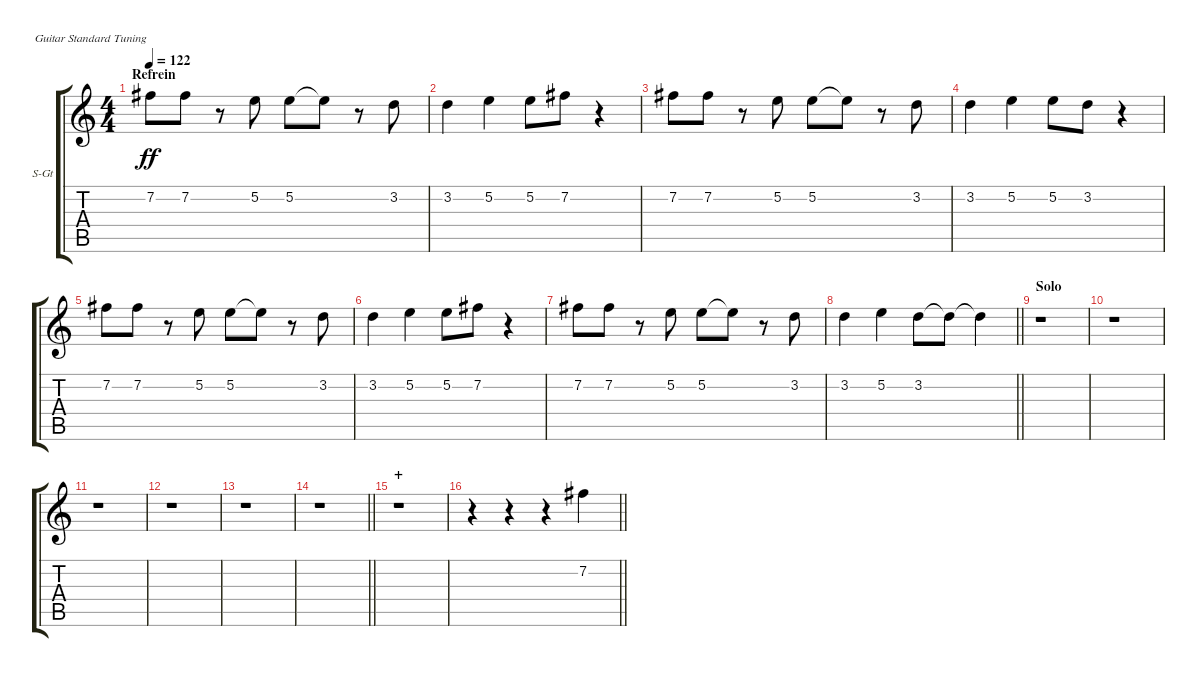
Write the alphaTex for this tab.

\bracketExtendMode groupsimilarinstruments
\firstSystemTrackNameOrientation horizontal
\otherSystemsTrackNameOrientation horizontal
\track ("Voce" "S-Gt") {instrument acousticguitarsteel}
\staff {score tabs}
\tuning (E4 B3 G3 D3 A2 E2)
\ts (4 4)
\section ("" "Refrein")
\tempo 122
\clef g2
\ks c
7.2.8{dy ff} 7.2.8 r.8 5.2.8 5.2.8 5.2{t}.8 r.8 3.2.8 |
3.2.4 5.2.4 5.2.8 7.2.8 r.4 |
7.2.8 7.2.8 r.8 5.2.8 5.2.8 5.2{t}.8 r.8 3.2.8 |
3.2.4 5.2.4 5.2.8 3.2.8 r.4 |
7.2.8 7.2.8 r.8 5.2.8 5.2.8 5.2{t}.8 r.8 3.2.8 |
3.2.4 5.2.4 5.2.8 7.2.8 r.4 |
7.2.8 7.2.8 r.8 5.2.8 5.2.8 5.2{t}.8 r.8 3.2.8 |
\barLineRight lightlight
3.2.4 5.2.4 3.2.8 3.2{t}.8 3.2{t}.4 |
\section ("" "Solo")
r.1 |
r.1 |
r.1 |
r.1 |
r.1 |
\barLineRight lightlight
r.1 |
\section ("" "+")
r.1 |
\barLineRight lightlight
r.4 r.4 r.4 7.2.4
